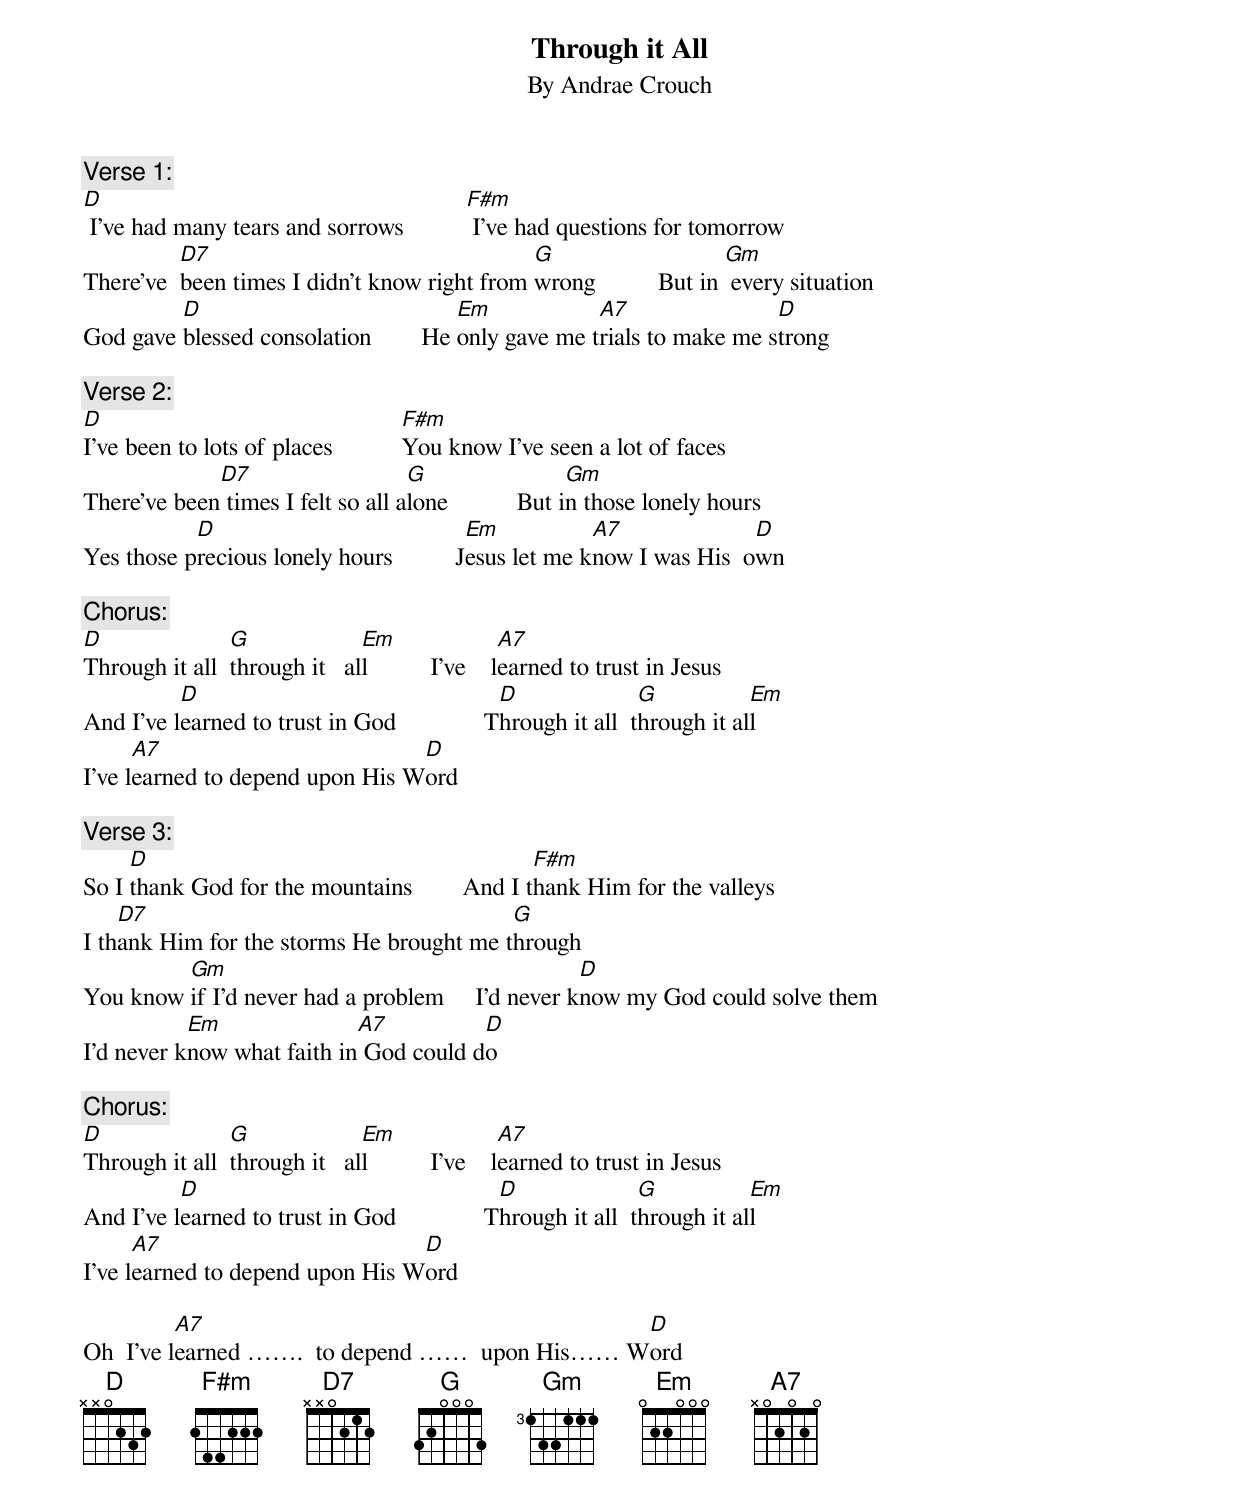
{title:Through it All}
{subtitle:By Andrae Crouch}
{c: Verse 1: }
[D] I’ve had many tears and sorrows          [F#m] I’ve had questions for tomorrow
There’ve  [D7]been times I didn’t know right from [G]wrong          But in [Gm] every situation
God gave [D]blessed consolation        He [Em]only gave me t[A7]rials to make me s[D]trong

{c: Verse 2: }
[D]I’ve been to lots of places           [F#m]You know I’ve seen a lot of faces
There’ve been[D7] times I felt so all a[G]lone           But i[Gm]n those lonely hours
Yes those p[D]recious lonely hours          J[Em]esus let me k[A7]now I was His  o[D]wn

{c: Chorus: }
[D]Through it all  [G]through it   al[Em]l          I’ve    l[A7]earned to trust in Jesus
And I’ve l[D]earned to trust in God              T[D]hrough it all  t[G]hrough it al[Em]l
I’ve l[A7]earned to depend upon His W[D]ord
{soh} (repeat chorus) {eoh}

{c: Verse 3: }
So I [D]thank God for the mountains        And I t[F#m]hank Him for the valleys
I th[D7]ank Him for the storms He brought me t[G]hrough
You know [Gm]if I’d never had a problem     I'd never k[D]now my God could solve them
I’d never k[Em]now what faith in[A7] God could d[D]o

{c: Chorus: }
[D]Through it all  [G]through it   al[Em]l          I’ve    l[A7]earned to trust in Jesus
And I’ve l[D]earned to trust in God              T[D]hrough it all  t[G]hrough it al[Em]l
I’ve l[A7]earned to depend upon His W[D]ord
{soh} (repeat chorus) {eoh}

Oh  I’ve l[A7]earned …….  to depend ……  upon His…… W[D]ord
